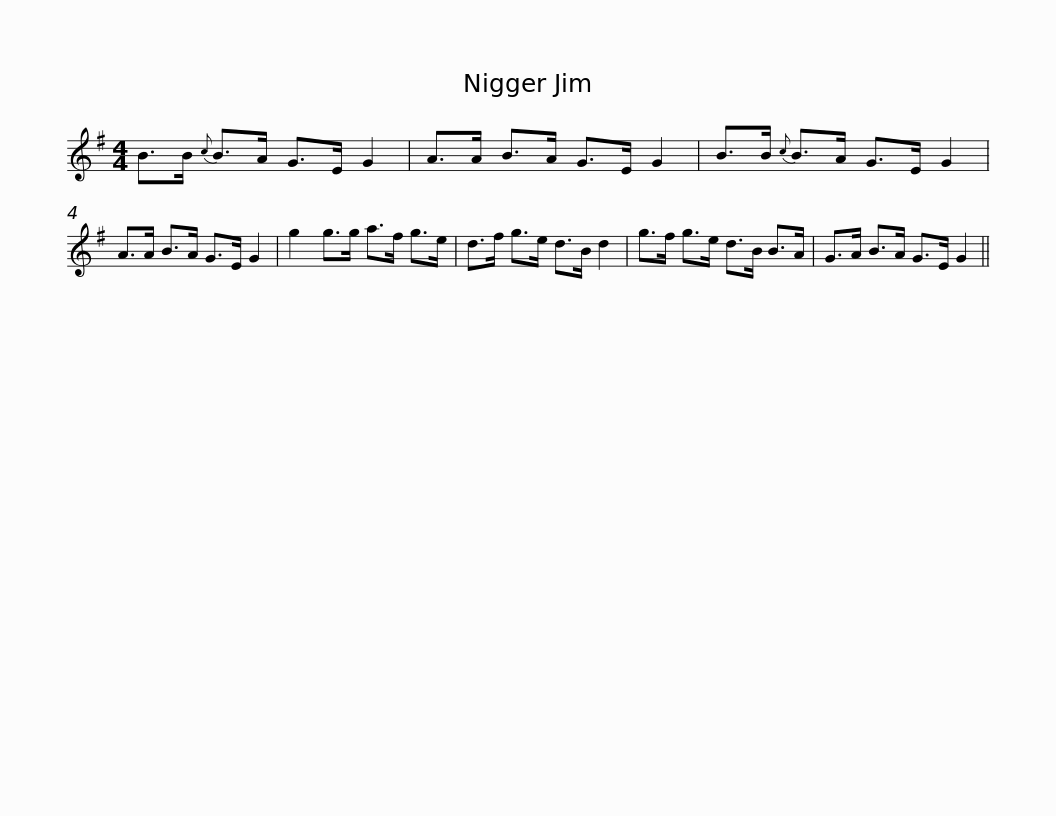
X:1
L:1/8
M:4/4
I:linebreak $
K:G
V:1 treble
V:1
 B>B{c} B>A G>E G2 | A>A B>A G>E G2 | B>B{c} B>A G>E G2 | A>A B>A G>E G2 | g2 g>g a>f g>e |$ %5
 d>f g>e d>B d2 | g>f g>e d>B B>A | G>A B>A G>E G2 || %8
